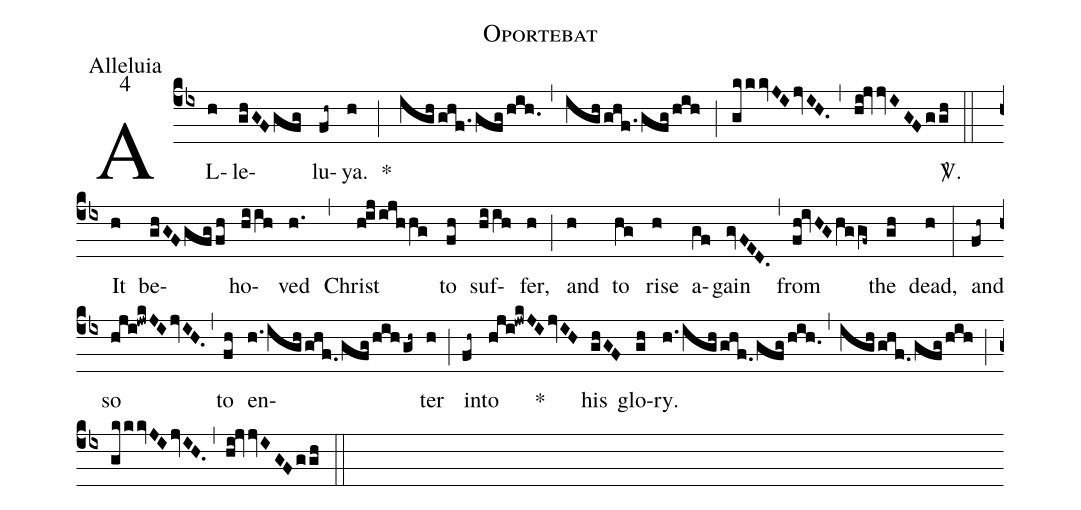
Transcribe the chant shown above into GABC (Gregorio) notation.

name:Oportebat;
office-part:Alleluia;
mode:4;
%%
(cb4) AL(h)le(ghGFgfg)lu(fh~)ya.(h) *(;) (igh/ghf.1/gfg/hih.0) (,) (igh/ghf.1/gfg/hih) (;) (gkkkvJI/jvIH.0) (,) (hi!jvvIGF/ggh) <sp>V/</sp>.(::) It(h) be(ghGF/gfg/fh)ho(hiih)ved(h.1) (,) Christ(h!ij/ijhhg) to(fh) suf(hiih)fer,(h) (;) and(h) to(hg) rise(h) a(gf)gain(gvFED.0) (,) from(fh!ivHG/hggf~) the(gh) dead,(h) (:) and(fh~) so(hji!jwkJI/jvIH.0) (,) to(fh) en(h.1/igh/ghf.0/gfg/hih/gh~)ter(h) (;) in(fh~)to(hji!jwkJI/jvIH) *() his(ghGF) glo(gh)ry.(h./igh/ghf.0/gfg/hih.0) (,) (igh/ghf.0/gfg/hih) (;) (gkkkvJI/jvIH.0) (,) (hi!jvvIGFggh) (::)
